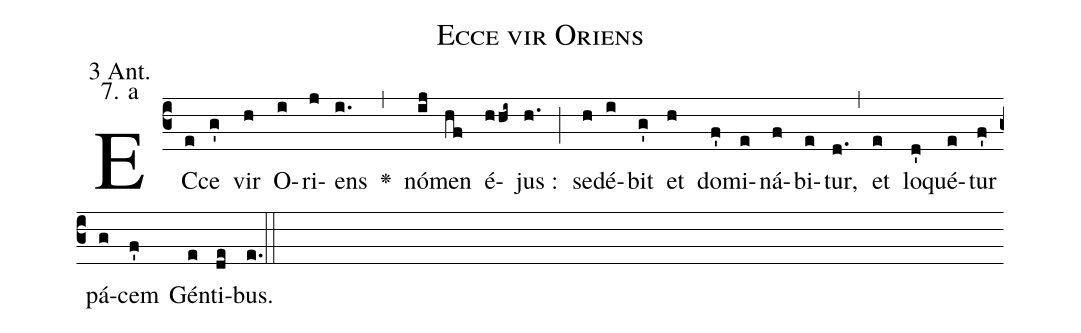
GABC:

name: Ecce vir Oriens;
office-part: 3 Antiphon;
mode: 7a;
annotation: 3 Ant.;
annotation: 7. a;
def-m1:}{\greseteolcustos{manual}{;
def-m2:\ifx\breakbeforeEuouae\undefined\else;
def-m3:\fi}\ifx\noeuouae\undefined\def\noeuouae{F}\fi\if\noeuouae F{;
def-m4:}\fi;
%%
% The syntax in this part is called gabc. Please refer to http://home.gna.org/gregorio/gabc/#basis

(c3)EC(e)ce(g') vir(h) O(i)ri(j)ens(i.) <v>\greheightstar</v>(,)
nó(ij)men(hf) é(hhi~)jus :(h.) (;)
se(h)dé(i)bit(g') et(h) do(f')mi(e)ná(f)bi(e)tur,(d.) (,)
et(e) lo(d')qué(e)tur(f') pá(g)cem(f') Gén(e)ti(de[em1])bus.(e.) (::[em2]z[em3])

E(i) u(i) o(j) u(i) a(h) e.(gf..) (::[em4])
